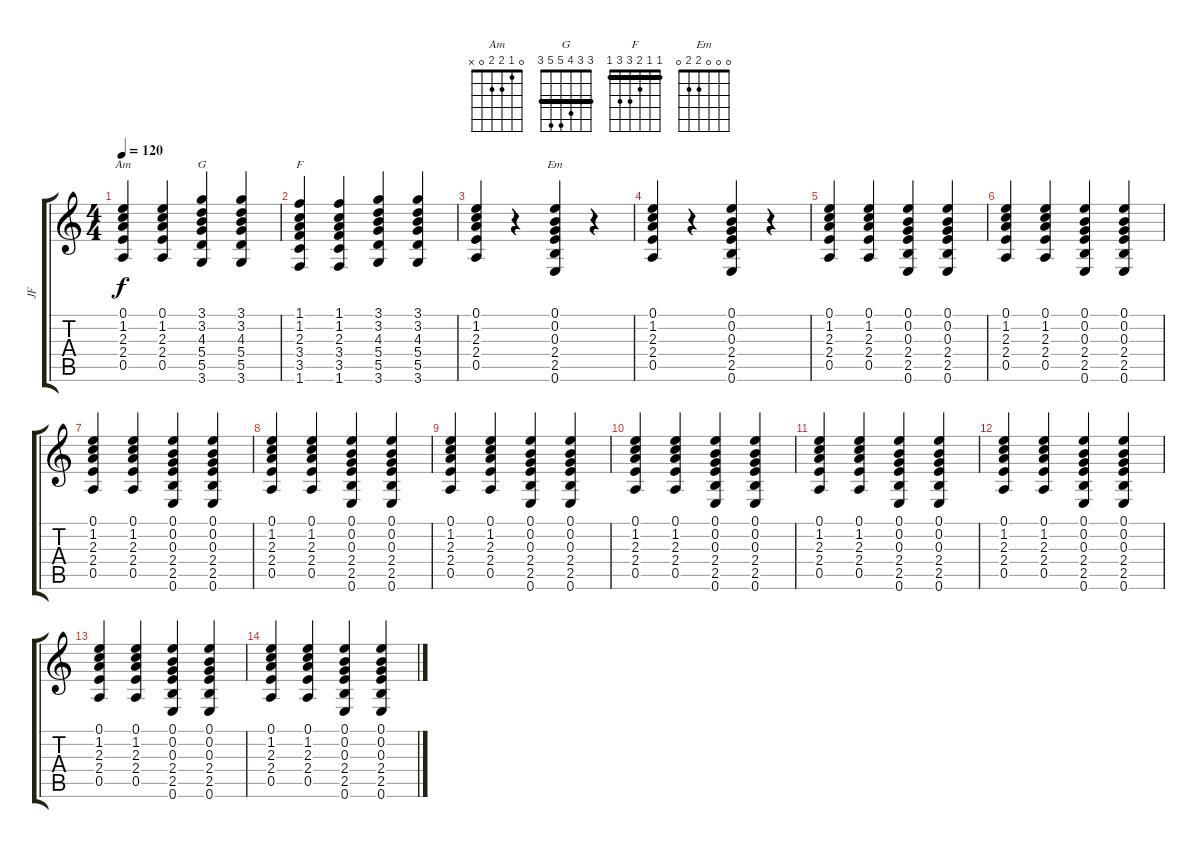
\track ("JF" "JF") {instrument distortionguitar}
\staff {score tabs}
\tuning (E4 B3 G3 D3 A2 E2) {hide}
\chord ("Am" 0 1 2 2 0 x)
\chord ("G" 3 3 4 5 5 3) {barre 3}
\chord ("F" 1 1 2 3 3 1) {barre 1}
\chord ("Em" 0 0 0 2 2 0)
\ts (4 4)
\tempo 120
\clef g2
\ks c
(0.1 1.2 2.3 2.4 0.5).4{ch "Am" dy f} (0.1 1.2 2.3 2.4 0.5).4 (3.1 3.2 4.3 5.4 5.5 3.6).4{ch "G"} (3.1 3.2 4.3 5.4 5.5 3.6).4 |
(1.1 1.2 2.3 3.4 3.5 1.6).4{ch "F"} (1.1 1.2 2.3 3.4 3.5 1.6).4 (3.1 3.2 4.3 5.4 5.5 3.6).4 (3.1 3.2 4.3 5.4 5.5 3.6).4 |
(0.1 1.2 2.3 2.4 0.5).4 r.4 (0.1 0.2 0.3 2.4 2.5 0.6).4{ch "Em"} r.4 |
(0.1 1.2 2.3 2.4 0.5).4 r.4 (0.1 0.2 0.3 2.4 2.5 0.6).4 r.4 |
(0.1 1.2 2.3 2.4 0.5).4 (0.1 1.2 2.3 2.4 0.5).4 (0.1 0.2 0.3 2.4 2.5 0.6).4 (0.1 0.2 0.3 2.4 2.5 0.6).4 |
(0.1 1.2 2.3 2.4 0.5).4 (0.1 1.2 2.3 2.4 0.5).4 (0.1 0.2 0.3 2.4 2.5 0.6).4 (0.1 0.2 0.3 2.4 2.5 0.6).4 |
(0.1 1.2 2.3 2.4 0.5).4 (0.1 1.2 2.3 2.4 0.5).4 (0.1 0.2 0.3 2.4 2.5 0.6).4 (0.1 0.2 0.3 2.4 2.5 0.6).4 |
(0.1 1.2 2.3 2.4 0.5).4 (0.1 1.2 2.3 2.4 0.5).4 (0.1 0.2 0.3 2.4 2.5 0.6).4 (0.1 0.2 0.3 2.4 2.5 0.6).4 |
(0.1 1.2 2.3 2.4 0.5).4 (0.1 1.2 2.3 2.4 0.5).4 (0.1 0.2 0.3 2.4 2.5 0.6).4 (0.1 0.2 0.3 2.4 2.5 0.6).4 |
(0.1 1.2 2.3 2.4 0.5).4 (0.1 1.2 2.3 2.4 0.5).4 (0.1 0.2 0.3 2.4 2.5 0.6).4 (0.1 0.2 0.3 2.4 2.5 0.6).4 |
(0.1 1.2 2.3 2.4 0.5).4 (0.1 1.2 2.3 2.4 0.5).4 (0.1 0.2 0.3 2.4 2.5 0.6).4 (0.1 0.2 0.3 2.4 2.5 0.6).4 |
(0.1 1.2 2.3 2.4 0.5).4 (0.1 1.2 2.3 2.4 0.5).4 (0.1 0.2 0.3 2.4 2.5 0.6).4 (0.1 0.2 0.3 2.4 2.5 0.6).4 |
(0.1 1.2 2.3 2.4 0.5).4 (0.1 1.2 2.3 2.4 0.5).4 (0.1 0.2 0.3 2.4 2.5 0.6).4 (0.1 0.2 0.3 2.4 2.5 0.6).4 |
(0.1 1.2 2.3 2.4 0.5).4 (0.1 1.2 2.3 2.4 0.5).4 (0.1 0.2 0.3 2.4 2.5 0.6).4 (0.1 0.2 0.3 2.4 2.5 0.6).4
